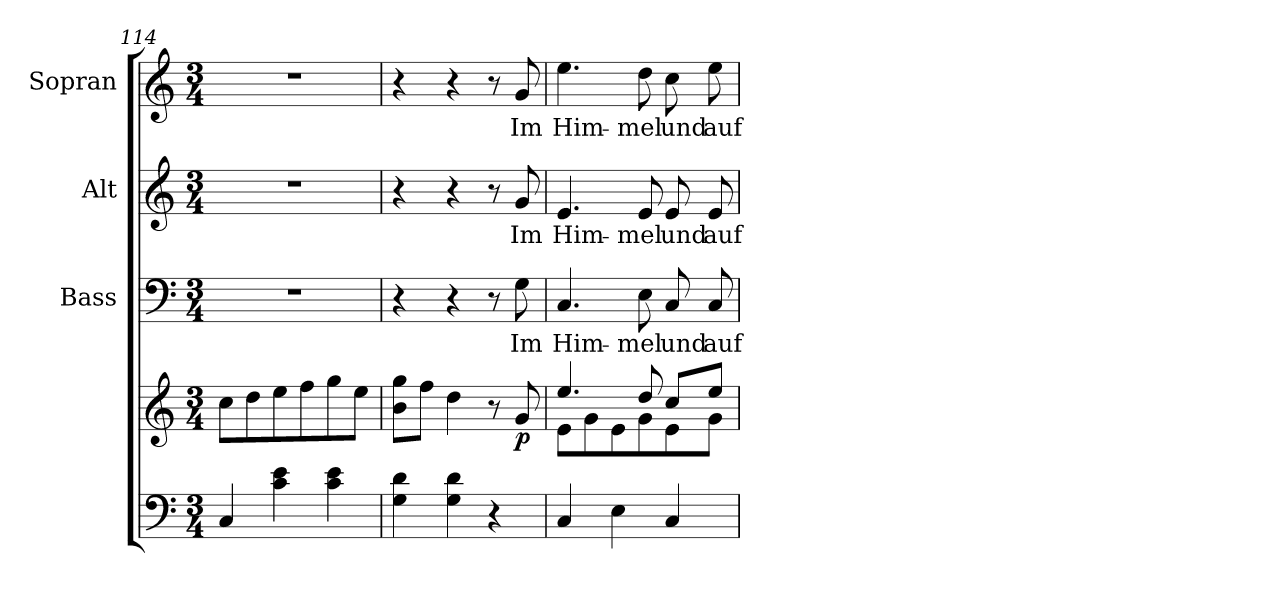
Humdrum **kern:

**kern	**kern	**dynam	**kern	**text	**kern	**text	**kern	**text
*part4	*part4	*part4	*part3	*part3	*part2	*part2	*part1	*part1
*staff5	*staff4	*staff4/5	*staff3	*staff3	*staff2	*staff2	*staff1	*staff1
*	*	*	*I"Bass	*	*I"Alt	*	*I"Sopran	*
*	*	*	*I'B.	*	*I'A.	*	*I'S.	*
*clefF4	*clefG2	*	*clefF4	*	*clefG2	*	*clefG2	*
*k[]	*k[]	*	*k[]	*	*k[]	*	*k[]	*
*C:	*C:	*	*C:	*	*C:	*	*C:	*
*M3/4	*M3/4	*	*M3/4	*	*M3/4	*	*M3/4	*
=114	=114	=114	=114	=114	=114	=114	=114	=114
4C/	8cc\L	.	2.r	.	2.r	.	2.r	.
.	8dd\	.	.	.	.	.	.	.
4c\ 4e\	8ee\	.	.	.	.	.	.	.
.	8ff\	.	.	.	.	.	.	.
4c\ 4e\	8gg\	.	.	.	.	.	.	.
.	8ee\J	.	.	.	.	.	.	.
=115	=115	=115	=115	=115	=115	=115	=115	=115
4G\ 4d\	8b\ 8gg\L	.	4r	.	4r	.	4r	.
.	8ff\J	.	.	.	.	.	.	.
4G\ 4d\	4dd\	.	4r	.	4r	.	4r	.
4r	8r	.	8r	.	8r	.	8r	.
!	!	!LO:DY:b	!	!LO:LY:b	!	!LO:LY:b	!	!LO:LY:b
.	8g/	p	8G\	Im	8g/	Im	8g/	Im
=116	=116	=116	=116	=116	=116	=116	=116	=116
*	*^	*	*	*	*	*	*	*
!	!	!	!	!	!LO:LY:b	!	!LO:LY:b	!	!LO:LY:b
4C/	4.ee/	8e\L	.	4.C/	Him-	4.e/	Him-	4.ee\	Him-
.	.	8g\	.	.	.	.	.	.	.
4E\	.	8e\	.	.	.	.	.	.	.
!	!	!	!	!	!LO:LY:b	!	!LO:LY:b	!	!LO:LY:b
.	8dd/	8g\	.	8E\	-mel	8e/	-mel	8dd\	-mel
!	!	!	!	!	!LO:LY:b	!	!LO:LY:b	!	!LO:LY:b
4C/	8cc/L	8e\	.	8C/	und	8e/	und	8cc\	und
!	!	!	!	!	!LO:LY:b	!	!LO:LY:b	!	!LO:LY:b
.	8ee/J	8g\J	.	8C/	auf	8e/	auf	8ee\	auf
*	*v	*v	*	*	*	*	*	*	*
=	=	=	=	=	=	=	=	=
*-	*-	*-	*-	*-	*-	*-	*-	*-
